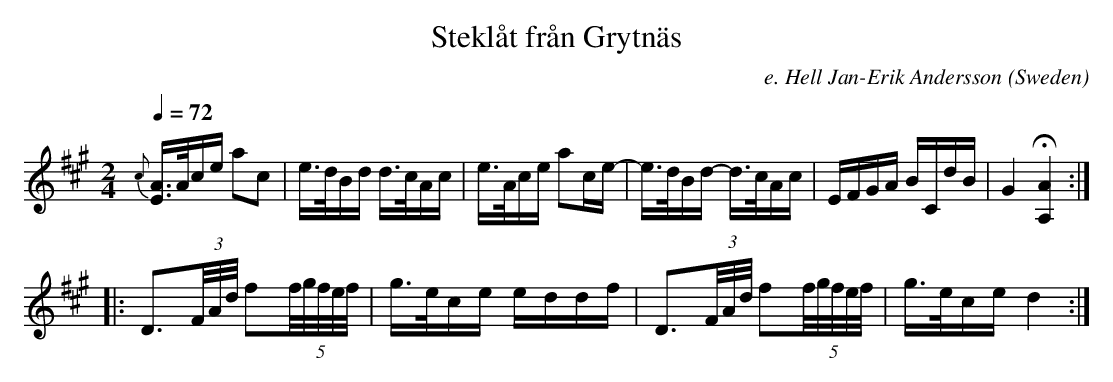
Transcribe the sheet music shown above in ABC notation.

X:1
T:Steklåt från Grytnäs
C:e. Hell Jan-Erik Andersson
O:Sweden
Q:1/4=72
M:2/4
K:A major
{c}[AE]>Ace a2c2 | e>dBd d>cAc | e>Ace a2ce- | e>dBd- d>cAc |\
EFGA BCdB | G4 H[A,A]4 ::
D3(3F/A/d/ f2(5f/g/f/e/f/ | g>ece eddf | D3(3F/A/d/ f2(5f/g/f/e/f/ | g>ece d4 :|
